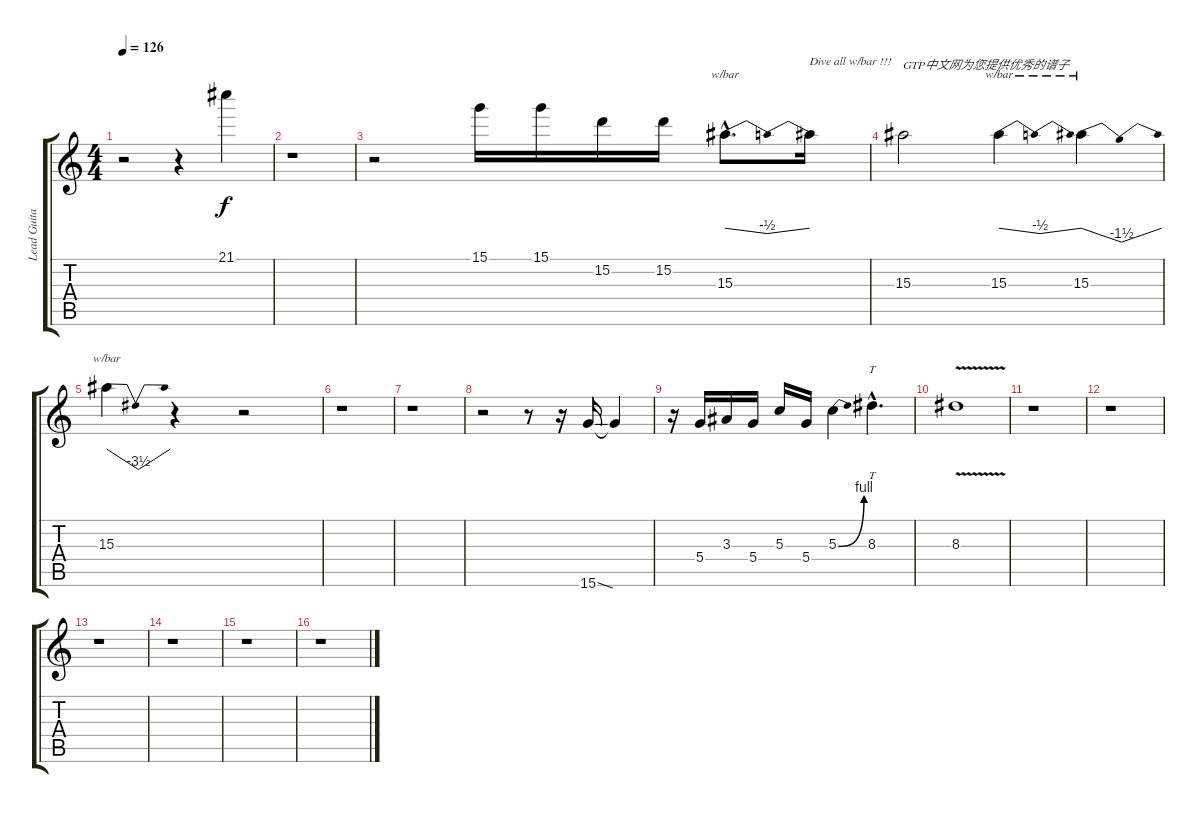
\track ("Lead Guitar" "Lead Guita") {instrument distortionguitar}
\staff {score tabs}
\tuning (E4 B3 G3 D3 A2 E2) {hide}
\ts (4 4)
\tempo 126
\clef g2
\ks c
r.2{dy f instrument distortionguitar} r.4 21.1.4 |
r.1 |
r.2 15.1.16 15.1.16 15.2.16 15.2.16 15.3{hac}.8{d tbe (dip default 0 0 30 -2 60 0)} 15.3{t}.16{txt "Dive all w/bar !!!"} |
15.3.2{txt "GTP中文网为您提供优秀的谱子"} 15.3.4{tbe (dip default 0 0 30 -2 60 0)} 15.3.4{tbe (dip default 0 0 30 -6 60 0)} |
15.3.4{tbe (dip default 0 0 30 -14 60 0)} r.4 r.2 |
r.1 |
r.1 |
r.2 r.8 r.16 15.6{ss}.16 15.6{t}.4 |
r.16 5.4.16 3.3.16 5.4.16 5.3.16 5.4.16 5.3{be (bend 0 0 60 4)}.4 8.3{hac}.4{tt d} |
8.3{v}.1 |
r.1 |
r.1 |
r.1 |
r.1 |
r.1 |
r.1
